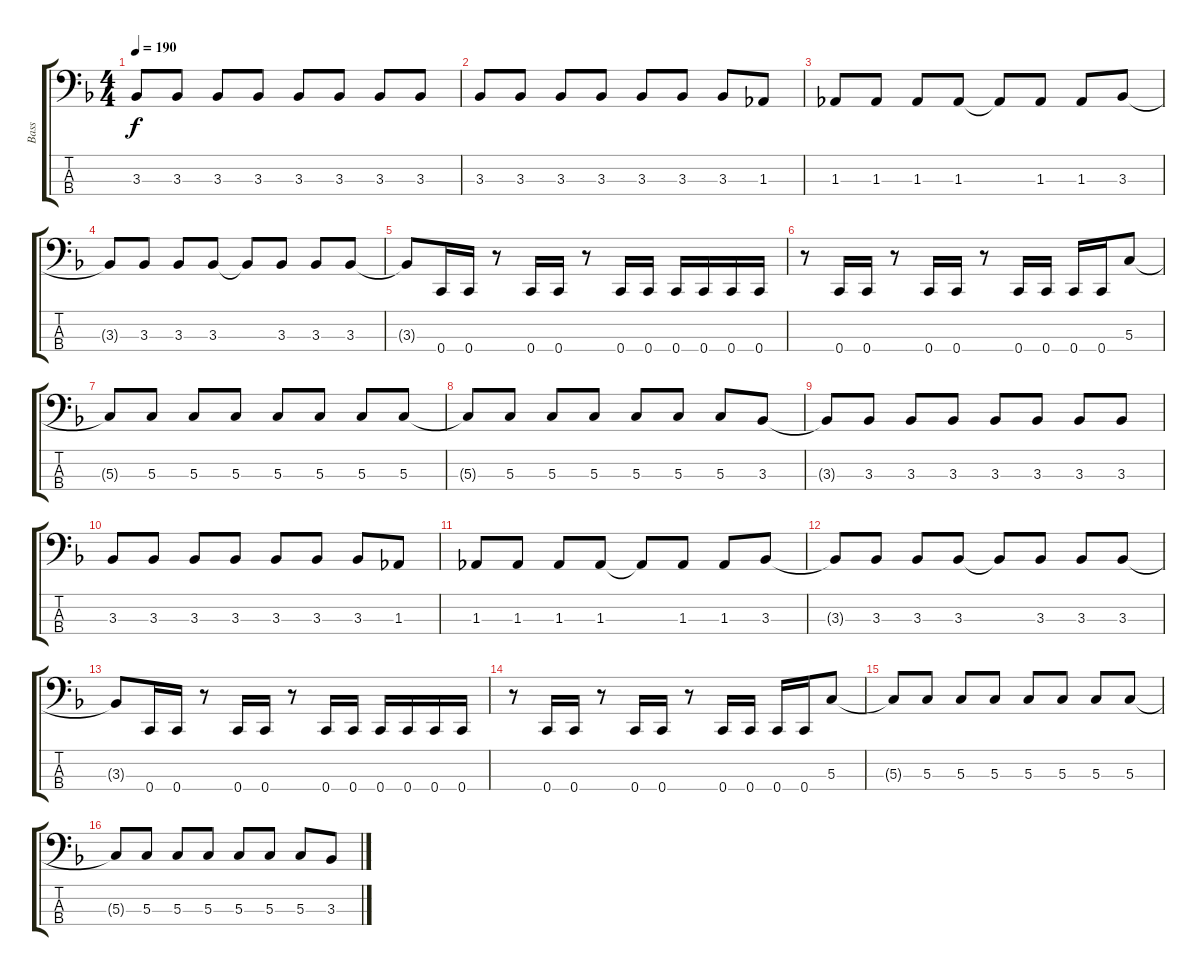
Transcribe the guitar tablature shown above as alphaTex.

\track ("Bass" "Bass") {instrument electricbasspick}
\staff {score tabs}
\tuning (F2 C2 G1 C1) {hide}
\ts (4 4)
\tempo 190
\clef f4
\ks f
3.3{t}.8{dy f} 3.3.8 3.3.8 3.3.8 3.3.8 3.3.8 3.3.8 3.3.8 |
3.3.8 3.3.8 3.3.8 3.3.8 3.3.8 3.3.8 3.3.8 1.3.8 |
1.3.8 1.3.8 1.3.8 1.3.8 1.3{t}.8 1.3.8 1.3.8 3.3.8 |
3.3{t}.8 3.3.8 3.3.8 3.3.8 3.3{t}.8 3.3.8 3.3.8 3.3.8 |
3.3{t}.8 0.4.16 0.4.16 r.8 0.4.16 0.4.16 r.8 0.4.16 0.4.16 0.4.16 0.4.16 0.4.16 0.4.16 |
r.8 0.4.16 0.4.16 r.8 0.4.16 0.4.16 r.8 0.4.16 0.4.16 0.4.16 0.4.16 5.3.8 |
5.3{t}.8 5.3.8 5.3.8 5.3.8 5.3.8 5.3.8 5.3.8 5.3.8 |
5.3{t}.8 5.3.8 5.3.8 5.3.8 5.3.8 5.3.8 5.3.8 3.3.8 |
3.3{t}.8 3.3.8 3.3.8 3.3.8 3.3.8 3.3.8 3.3.8 3.3.8 |
3.3.8 3.3.8 3.3.8 3.3.8 3.3.8 3.3.8 3.3.8 1.3.8 |
1.3.8 1.3.8 1.3.8 1.3.8 1.3{t}.8 1.3.8 1.3.8 3.3.8 |
3.3{t}.8 3.3.8 3.3.8 3.3.8 3.3{t}.8 3.3.8 3.3.8 3.3.8 |
3.3{t}.8 0.4.16 0.4.16 r.8 0.4.16 0.4.16 r.8 0.4.16 0.4.16 0.4.16 0.4.16 0.4.16 0.4.16 |
r.8 0.4.16 0.4.16 r.8 0.4.16 0.4.16 r.8 0.4.16 0.4.16 0.4.16 0.4.16 5.3.8 |
5.3{t}.8 5.3.8 5.3.8 5.3.8 5.3.8 5.3.8 5.3.8 5.3.8 |
5.3{t}.8 5.3.8 5.3.8 5.3.8 5.3.8 5.3.8 5.3.8 3.3.8
